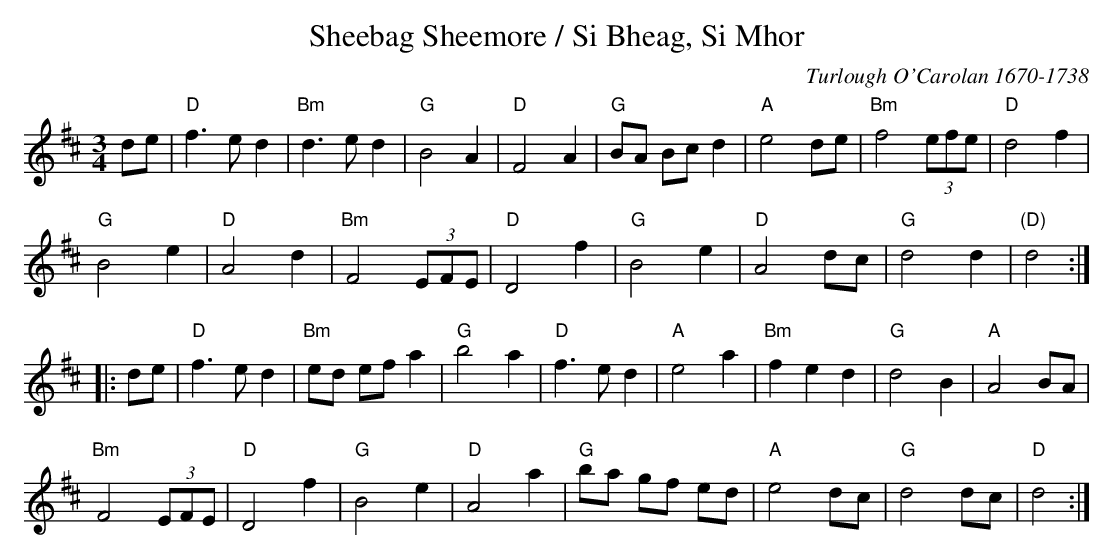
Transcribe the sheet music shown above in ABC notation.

X:1
T: Sheebag Sheemore / Si Bheag, Si Mhor
C: Turlough O'Carolan 1670-1738
M: 3/4
L: 1/8
K: D
de |\
"D"f3  e d2 |"Bm"d3 e d2 | "G"B4   A2  | "D"F4 A2 |\
"G"BA Bc d2 | "A"e4   de |"Bm"f4 (3efe | "D"d4 f2 |
"G"B4    e2 | "D"A4   d2 |"Bm"F4 (3EFE | "D"D4 f2 |\
"G"B4    e2 | "D"A4   dc | "G"d4   d2  | "(D)"d4 :|
|: de  |\
 "D"f3 e  d2  |"Bm"ed ef a2 | "G"b4 a2 | "D"f3 e d2 |\
 "A"e4    a2  |"Bm"f2 e2 d2 | "G"d4 B2 | "A"A4   BA |
"Bm"F4  (3EFE | "D"D4    f2 | "G"B4 e2 | "D"A4   a2 |\
 "G"ba gf ed  | "A"e4    dc | "G"d4 dc | "D"d4     :|
